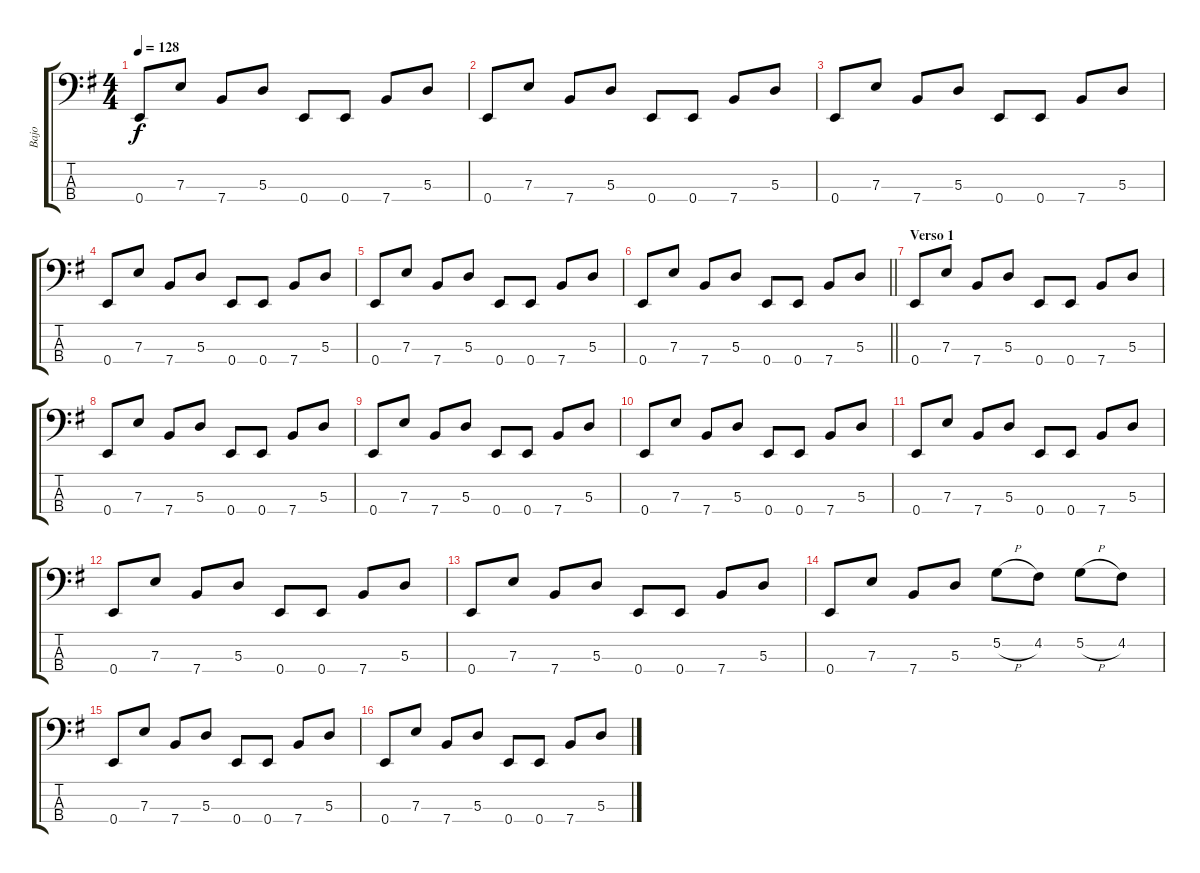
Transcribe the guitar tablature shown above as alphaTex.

\track ("Bajo" "Bajo") {instrument electricbassfinger}
\staff {score tabs}
\tuning (G2 D2 A1 E1) {hide}
\ts (4 4)
\tempo 128
\clef f4
\ks g
0.4.8{dy f} 7.3.8 7.4.8 5.3.8 0.4.8 0.4.8 7.4.8 5.3.8 |
0.4.8 7.3.8 7.4.8 5.3.8 0.4.8 0.4.8 7.4.8 5.3.8 |
0.4.8 7.3.8 7.4.8 5.3.8 0.4.8 0.4.8 7.4.8 5.3.8 |
0.4.8 7.3.8 7.4.8 5.3.8 0.4.8 0.4.8 7.4.8 5.3.8 |
0.4.8 7.3.8 7.4.8 5.3.8 0.4.8 0.4.8 7.4.8 5.3.8 |
\barLineRight lightlight
0.4.8 7.3.8 7.4.8 5.3.8 0.4.8 0.4.8 7.4.8 5.3.8 |
\section ("" "Verso 1")
0.4.8 7.3.8 7.4.8 5.3.8 0.4.8 0.4.8 7.4.8 5.3.8 |
0.4.8 7.3.8 7.4.8 5.3.8 0.4.8 0.4.8 7.4.8 5.3.8 |
0.4.8 7.3.8 7.4.8 5.3.8 0.4.8 0.4.8 7.4.8 5.3.8 |
0.4.8 7.3.8 7.4.8 5.3.8 0.4.8 0.4.8 7.4.8 5.3.8 |
0.4.8 7.3.8 7.4.8 5.3.8 0.4.8 0.4.8 7.4.8 5.3.8 |
0.4.8 7.3.8 7.4.8 5.3.8 0.4.8 0.4.8 7.4.8 5.3.8 |
0.4.8 7.3.8 7.4.8 5.3.8 0.4.8 0.4.8 7.4.8 5.3.8 |
0.4.8 7.3.8 7.4.8 5.3.8 5.2{h}.8 4.2.8 5.2{h}.8 4.2.8 |
0.4.8 7.3.8 7.4.8 5.3.8 0.4.8 0.4.8 7.4.8 5.3.8 |
0.4.8 7.3.8 7.4.8 5.3.8 0.4.8 0.4.8 7.4.8 5.3.8
